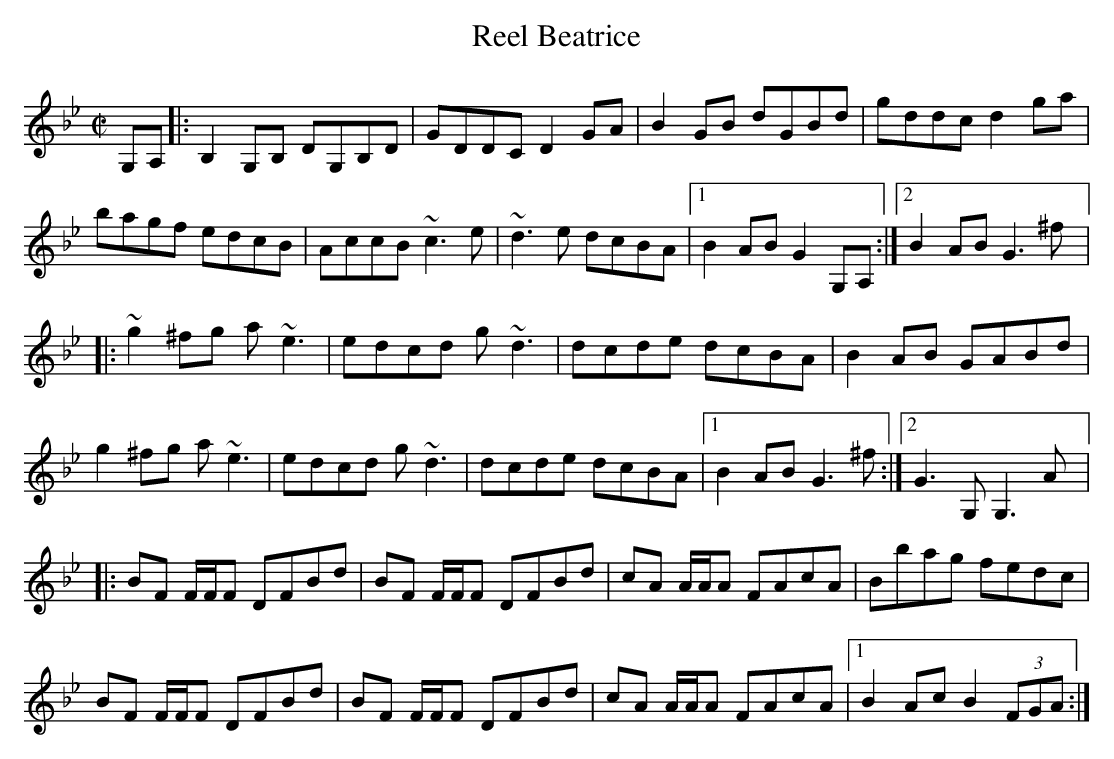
X:1
T:Reel Beatrice
M:C|
L:1/8
K:GMin
G,A, |: B,2G,B, DG,B,D | GDDC D2GA | B2GB dGBd | gddc d2ga |
!bagf edcB | AccB ~c3e | ~d3e dcBA |1 B2AB G2G,A, :|2 B2AB G3^f |:
!~g2^fg a~e3 | edcd g~d3 | dcde dcBA | B2AB GABd |
!g2^fg a~e3 | edcd g~d3 | dcde dcBA |1 B2AB G3^f :|2 G3G, G,3A |:
!BF F/2F/2F DFBd | BF F/2F/2F DFBd | cA A/2A/2A FAcA | Bbag fedc |
!BF F/2F/2F DFBd | BF F/2F/2F DFBd | cA A/2A/2A FAcA |1 B2Ac B2 (3FGA :|
